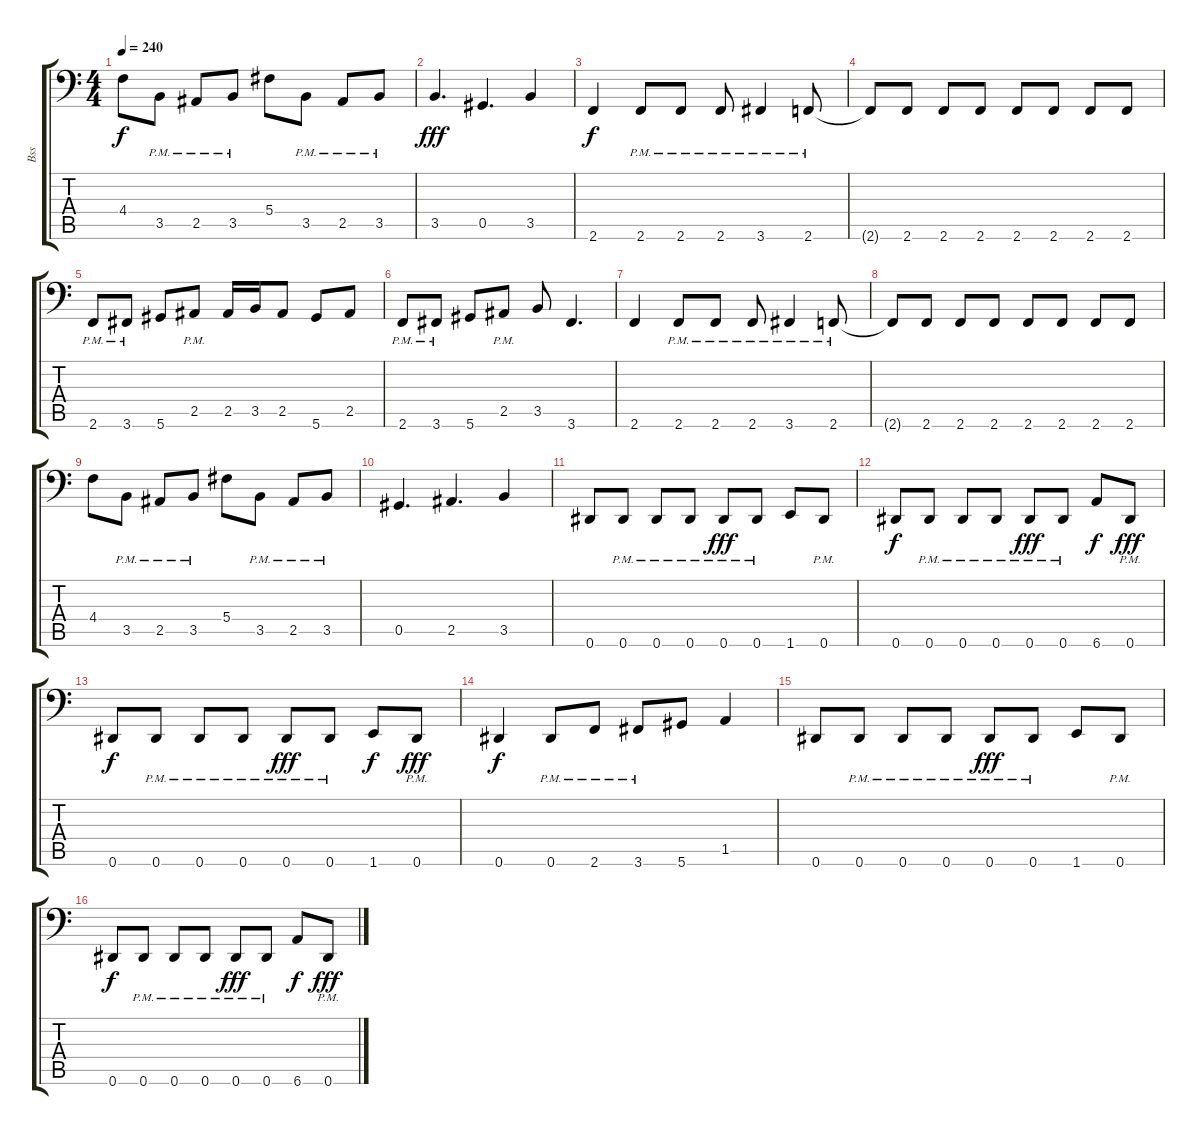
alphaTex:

\track ("Bss" "Bss") {instrument electricbasspick}
\staff {score tabs}
\tuning (Eb3 Bb2 Gb2 Db2 Ab1 Eb1) {hide}
\ts (4 4)
\tempo 240
\clef f4
\ks c
4.4.8{dy f} 3.5{pm}.8 2.5{pm}.8 3.5{pm}.8 5.4.8 3.5{pm}.8 2.5{pm}.8 3.5{pm}.8 |
3.5.4{d dy fff} 0.5.4{d} 3.5.4 |
2.6.4{dy f} 2.6{pm}.8 2.6{pm}.8 2.6{pm}.8 3.6{pm}.4 2.6{pm}.8 |
2.6{t}.8 2.6.8 2.6.8 2.6.8 2.6.8 2.6.8 2.6.8 2.6.8 |
2.6{pm}.8 3.6{pm}.8 5.6.8 2.5{pm}.8 2.5.16 3.5.16 2.5.8 5.6.8 2.5.8 |
2.6{pm}.8 3.6{pm}.8 5.6.8 2.5{pm}.8 3.5.8 3.6.4{d} |
2.6.4 2.6{pm}.8 2.6{pm}.8 2.6{pm}.8 3.6{pm}.4 2.6{pm}.8 |
2.6{t}.8 2.6.8 2.6.8 2.6.8 2.6.8 2.6.8 2.6.8 2.6.8 |
4.4.8 3.5{pm}.8 2.5{pm}.8 3.5{pm}.8 5.4.8 3.5{pm}.8 2.5{pm}.8 3.5{pm}.8 |
0.5.4{d} 2.5.4{d} 3.5.4 |
0.6.8 0.6{pm}.8 0.6{pm}.8 0.6{pm}.8 0.6{pm}.8{dy fff} 0.6{pm}.8 1.6.8 0.6{pm}.8 |
0.6.8{dy f} 0.6{pm}.8 0.6{pm}.8 0.6{pm}.8 0.6{pm}.8{dy fff} 0.6{pm}.8 6.6.8{dy f} 0.6{pm}.8{dy fff} |
0.6.8{dy f} 0.6{pm}.8 0.6{pm}.8 0.6{pm}.8 0.6{pm}.8{dy fff} 0.6{pm}.8 1.6.8{dy f} 0.6{pm}.8{dy fff} |
0.6.4{dy f} 0.6{pm}.8 2.6{pm}.8 3.6{pm}.8 5.6.8 1.5.4 |
0.6.8 0.6{pm}.8 0.6{pm}.8 0.6{pm}.8 0.6{pm}.8{dy fff} 0.6{pm}.8 1.6.8 0.6{pm}.8 |
0.6.8{dy f} 0.6{pm}.8 0.6{pm}.8 0.6{pm}.8 0.6{pm}.8{dy fff} 0.6{pm}.8 6.6.8{dy f} 0.6{pm}.8{dy fff}
